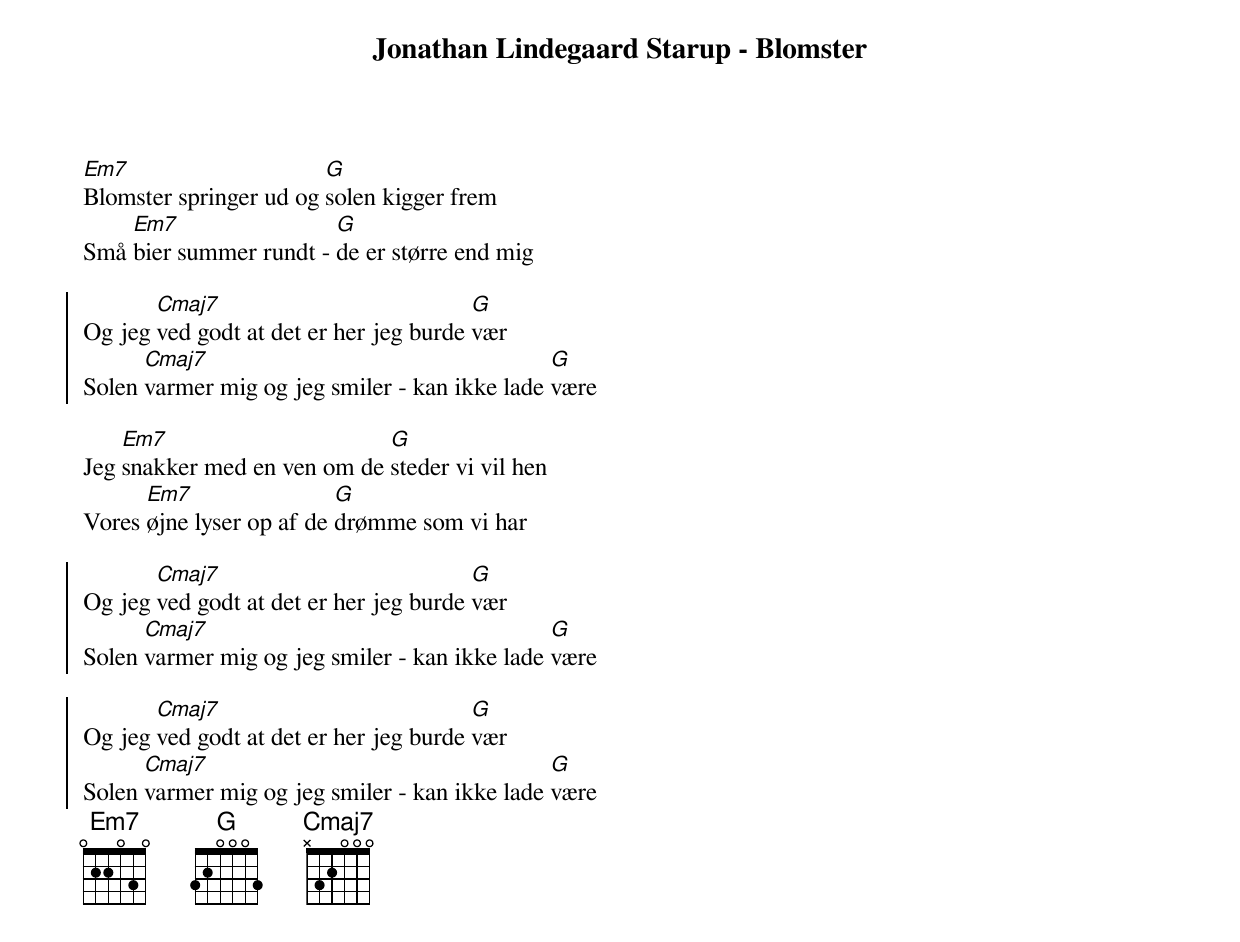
{title: Jonathan Lindegaard Starup - Blomster}
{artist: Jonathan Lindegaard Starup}

{start_of_verse}
[Em7]Blomster springer ud og [G]solen kigger frem
Små [Em7]bier summer rundt - [G]de er større end mig
{end_of_verse}

{start_of_chorus}
Og jeg [Cmaj7]ved godt at det er her jeg burde [G]vær
Solen [Cmaj7]varmer mig og jeg smiler - kan ikke lade [G]være
{end_of_chorus}

{start_of_verse}
Jeg [Em7]snakker med en ven om de [G]steder vi vil hen
Vores [Em7]øjne lyser op af de [G]drømme som vi har
{end_of_verse}

{start_of_chorus}
Og jeg [Cmaj7]ved godt at det er her jeg burde [G]vær
Solen [Cmaj7]varmer mig og jeg smiler - kan ikke lade [G]være
{end_of_chorus}

{start_of_chorus}
Og jeg [Cmaj7]ved godt at det er her jeg burde [G]vær
Solen [Cmaj7]varmer mig og jeg smiler - kan ikke lade [G]være
{end_of_chorus}
